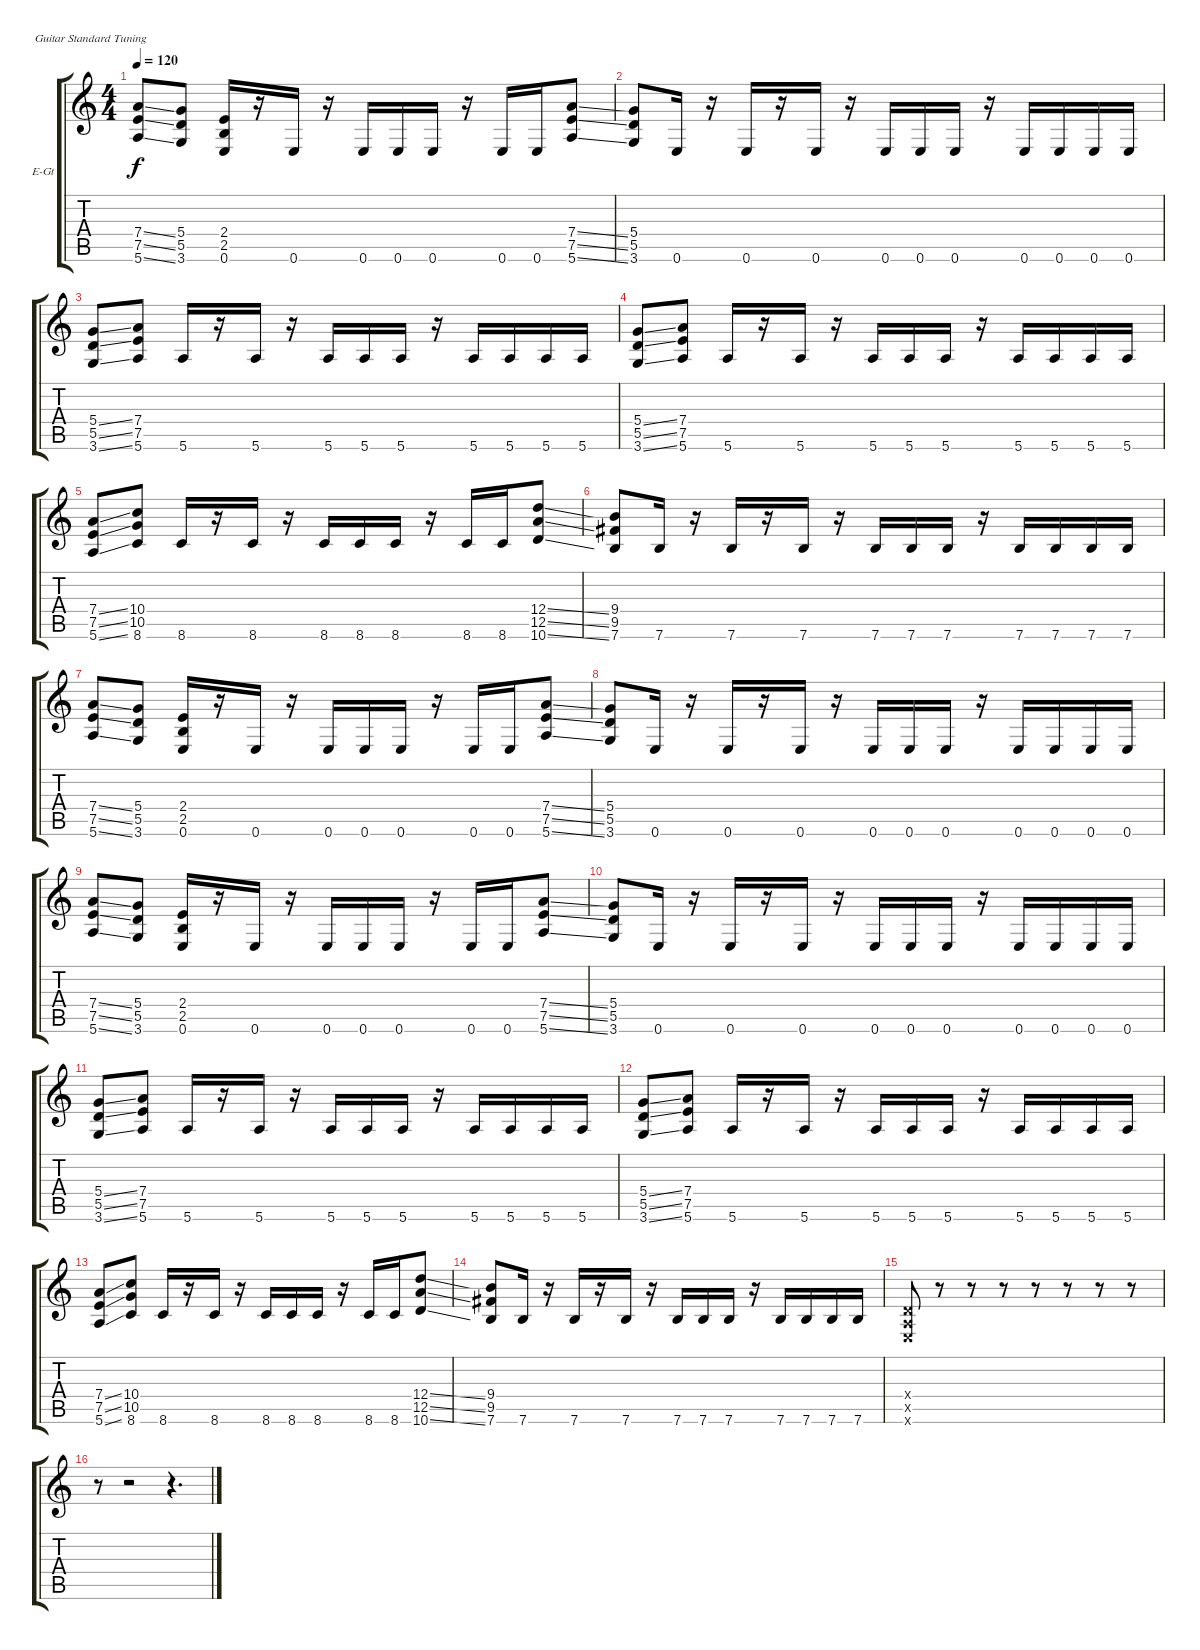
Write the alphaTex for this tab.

\bracketExtendMode groupsimilarinstruments
\firstSystemTrackNameOrientation horizontal
\otherSystemsTrackNameOrientation horizontal
\track ("Гитара II" "E-Gt") {instrument distortionguitar}
\staff {score tabs}
\tuning (E4 B3 G3 D3 A2 E2)
\ts (4 4)
\tempo 120
\clef g2
\ks c
(7.4{ss} 7.5{ss} 5.6{ss}).8{dy f} (5.4 5.5 3.6).8 (2.4 2.5 0.6).16 r.16 0.6.16 r.16 0.6.16 0.6.16 0.6.16 r.16 0.6.16 0.6.16 (7.4{ss} 7.5{ss} 5.6{ss}).8 |
(5.4 5.5 3.6).8 0.6.16 r.16 0.6.16 r.16 0.6.16 r.16 0.6.16 0.6.16 0.6.16 r.16 0.6.16 0.6.16 0.6.16 0.6.16 |
(5.4{ss} 5.5{ss} 3.6{ss}).8 (7.4 7.5 5.6).8 5.6.16 r.16 5.6.16 r.16 5.6.16 5.6.16 5.6.16 r.16 5.6.16 5.6.16 5.6.16 5.6.16 |
(5.4{ss} 5.5{ss} 3.6{ss}).8 (7.4 7.5 5.6).8 5.6.16 r.16 5.6.16 r.16 5.6.16 5.6.16 5.6.16 r.16 5.6.16 5.6.16 5.6.16 5.6.16 |
(7.4{ss} 7.5{ss} 5.6{ss}).8 (10.4 10.5 8.6).8 8.6.16 r.16 8.6.16 r.16 8.6.16 8.6.16 8.6.16 r.16 8.6.16 8.6.16 (12.4{ss} 12.5{ss} 10.6{ss}).8 |
(9.4 9.5 7.6).8 7.6.16 r.16 7.6.16 r.16 7.6.16 r.16 7.6.16 7.6.16 7.6.16 r.16 7.6.16 7.6.16 7.6.16 7.6.16 |
(7.4{ss} 7.5{ss} 5.6{ss}).8 (5.4 5.5 3.6).8 (2.4 2.5 0.6).16 r.16 0.6.16 r.16 0.6.16 0.6.16 0.6.16 r.16 0.6.16 0.6.16 (7.4{ss} 7.5{ss} 5.6{ss}).8 |
(5.4 5.5 3.6).8 0.6.16 r.16 0.6.16 r.16 0.6.16 r.16 0.6.16 0.6.16 0.6.16 r.16 0.6.16 0.6.16 0.6.16 0.6.16 |
(7.4{ss} 7.5{ss} 5.6{ss}).8 (5.4 5.5 3.6).8 (2.4 2.5 0.6).16 r.16 0.6.16 r.16 0.6.16 0.6.16 0.6.16 r.16 0.6.16 0.6.16 (7.4{ss} 7.5{ss} 5.6{ss}).8 |
(5.4 5.5 3.6).8 0.6.16 r.16 0.6.16 r.16 0.6.16 r.16 0.6.16 0.6.16 0.6.16 r.16 0.6.16 0.6.16 0.6.16 0.6.16 |
(5.4{ss} 5.5{ss} 3.6{ss}).8 (7.4 7.5 5.6).8 5.6.16 r.16 5.6.16 r.16 5.6.16 5.6.16 5.6.16 r.16 5.6.16 5.6.16 5.6.16 5.6.16 |
(5.4{ss} 5.5{ss} 3.6{ss}).8 (7.4 7.5 5.6).8 5.6.16 r.16 5.6.16 r.16 5.6.16 5.6.16 5.6.16 r.16 5.6.16 5.6.16 5.6.16 5.6.16 |
(7.4{ss} 7.5{ss} 5.6{ss}).8 (10.4 10.5 8.6).8 8.6.16 r.16 8.6.16 r.16 8.6.16 8.6.16 8.6.16 r.16 8.6.16 8.6.16 (12.4{ss} 12.5{ss} 10.6{ss}).8 |
(9.4 9.5 7.6).8 7.6.16 r.16 7.6.16 r.16 7.6.16 r.16 7.6.16 7.6.16 7.6.16 r.16 7.6.16 7.6.16 7.6.16 7.6.16 |
(0.4{x} 0.5{x} 0.6{x}).8 r.8 r.8 r.8 r.8 r.8 r.8 r.8 |
r.8 r.2 r.4{d}
